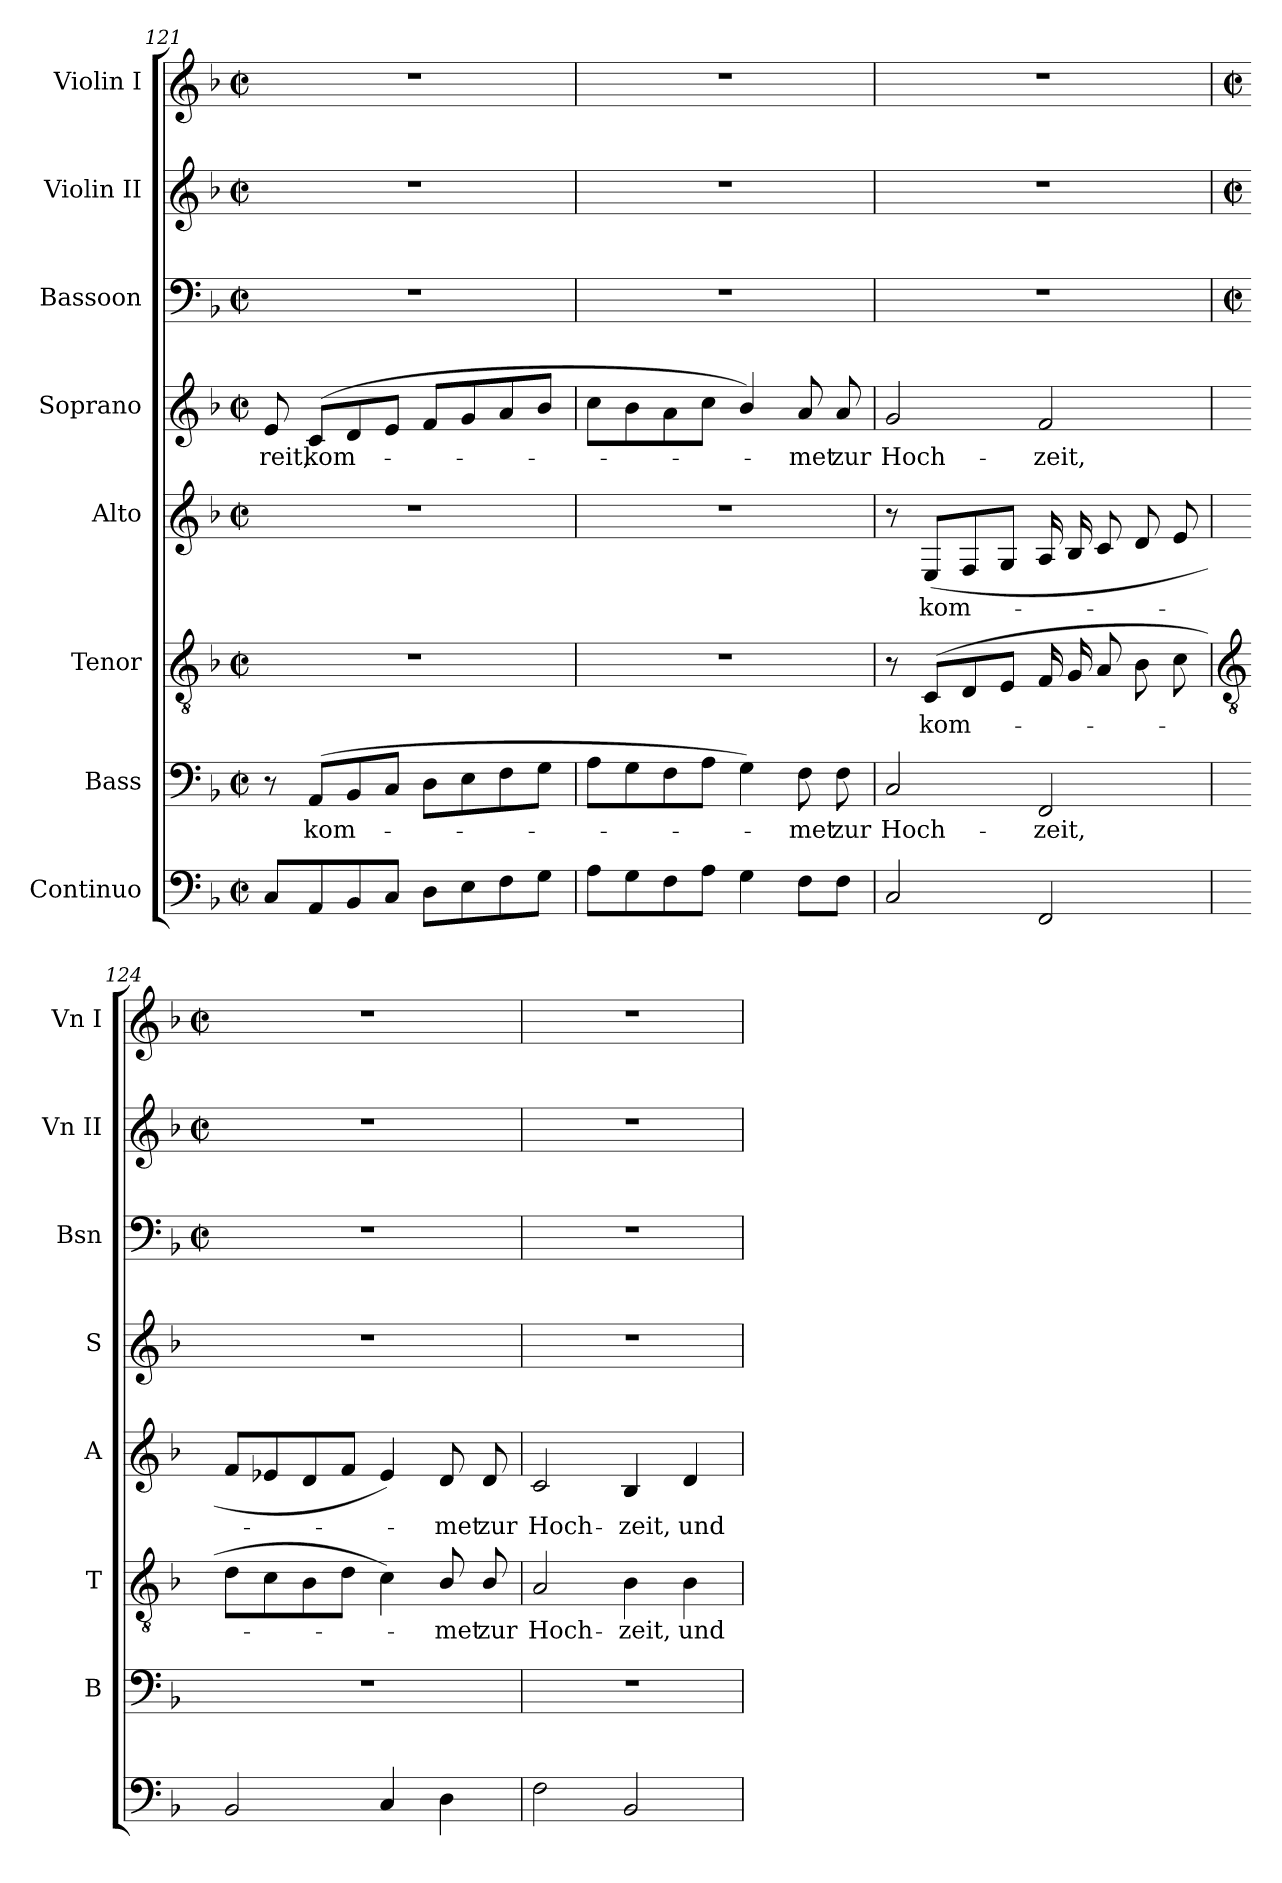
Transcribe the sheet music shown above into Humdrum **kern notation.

**kern	**kern	**text	**kern	**text	**kern	**text	**kern	**text	**kern	**kern	**kern
*part8	*part7	*part7	*part6	*part6	*part5	*part5	*part4	*part4	*part3	*part2	*part1
*staff8	*staff7	*staff7	*staff6	*staff6	*staff5	*staff5	*staff4	*staff4	*staff3	*staff2	*staff1
*I"Continuo	*I"Bass	*	*I"Tenor	*	*I"Alto	*	*I"Soprano	*	*I"Bassoon	*I"Violin II	*I"Violin I
*	*I'B	*	*I'T	*	*I'A	*	*I'S	*	*I'Bsn	*I'Vn II	*I'Vn I
*clefF4	*clefF4	*	*clefGv2	*	*clefG2	*	*clefG2	*	*clefF4	*clefG2	*clefG2
*k[b-]	*k[b-]	*	*k[b-]	*	*k[b-]	*	*k[b-]	*	*k[b-]	*k[b-]	*k[b-]
*F:	*F:	*	*F:	*	*F:	*	*F:	*	*F:	*F:	*F:
*M2/2	*M2/2	*	*M2/2	*	*M2/2	*	*M2/2	*	*M2/2	*M2/2	*M2/2
*met(c|)	*met(c|)	*	*met(c|)	*	*met(c|)	*	*met(c|)	*	*met(c|)	*met(c|)	*met(c|)
=121	=121	=121	=121	=121	=121	=121	=121	=121	=121	=121	=121
!	!	!	!	!	!	!	!	!LO:LY:b	!	!	!
8CL	8r	.	1r	.	1r	.	8e	-reit,	1r	1r	1r
!	!	!LO:LY:b	!	!	!	!	!	!LO:LY:b	!	!	!
8AA	(>8AAL	kom-	.	.	.	.	(>8cL	kom-	.	.	.
8BB-	8BB-	.	.	.	.	.	8d	.	.	.	.
8CJ	8CJ	.	.	.	.	.	8eJ	.	.	.	.
8DL	8DL	.	.	.	.	.	8fL	.	.	.	.
8E	8E	.	.	.	.	.	8g	.	.	.	.
8F	8F	.	.	.	.	.	8a	.	.	.	.
8GJ	8GJ	.	.	.	.	.	8b-J	.	.	.	.
=122	=122	=122	=122	=122	=122	=122	=122	=122	=122	=122	=122
8AL	8AL	.	1r	.	1r	.	8ccL	.	1r	1r	1r
8G	8G	.	.	.	.	.	8b-	.	.	.	.
8F	8F	.	.	.	.	.	8a	.	.	.	.
8AJ	8AJ	.	.	.	.	.	8ccJ	.	.	.	.
4G	4G)	.	.	.	.	.	4b-/)	.	.	.	.
!	!	!LO:LY:b	!	!	!	!	!	!LO:LY:b	!	!	!
8FL	8F	met	.	.	.	.	8a	met	.	.	.
!	!	!LO:LY:b	!	!	!	!	!	!LO:LY:b	!	!	!
8FJ	8F	zur	.	.	.	.	8a	zur	.	.	.
=123	=123	=123	=123	=123	=123	=123	=123	=123	=123	=123	=123
!	!	!LO:LY:b	!	!	!	!	!	!LO:LY:b	!	!	!
2C	2C	Hoch-	8r	.	8r	.	2g	Hoch-	1r	1r	1r
!	!	!	!	!LO:LY:b	!	!LO:LY:b	!	!	!	!	!
.	.	.	(>8CL	kom-	(<8EL	kom-	.	.	.	.	.
.	.	.	8D	.	8F	.	.	.	.	.	.
.	.	.	8EJ	.	8GJ	.	.	.	.	.	.
!	!	!LO:LY:b	!	!	!	!	!	!LO:LY:b	!	!	!
2FF	2FF	-zeit,	16FLL	.	16ALL	.	2f	-zeit,	.	.	.
.	.	.	16G	.	16B-	.	.	.	.	.	.
.	.	.	8AJ	.	8cJ	.	.	.	.	.	.
.	.	.	8B-L	.	8dL	.	.	.	.	.	.
.	.	.	8cJ	.	8eJ	.	.	.	.	.	.
!!LO:LB:g=z
=124	=124	=124	=124	=124	=124	=124	=124	=124	=124	=124	=124
*	*	*	*clefGv2	*	*	*	*	*	*	*	*
*	*	*	*	*	*	*	*	*	*M2/2	*M2/2	*M2/2
*	*	*	*	*	*	*	*	*	*met(c|)	*met(c|)	*met(c|)
2BB-	1r	.	8dL	.	8fL	.	1r	.	1r	1r	1r
.	.	.	8c	.	8e-X	.	.	.	.	.	.
.	.	.	8B-	.	8d	.	.	.	.	.	.
.	.	.	8dJ	.	8fJ	.	.	.	.	.	.
4C	.	.	4c)	.	4e-)	.	.	.	.	.	.
!	!	!	!	!LO:LY:b	!	!LO:LY:b	!	!	!	!	!
4D	.	.	8B-/	met	8d	met	.	.	.	.	.
!	!	!	!	!LO:LY:b	!	!LO:LY:b	!	!	!	!	!
.	.	.	8B-/	zur	8d	zur	.	.	.	.	.
=125	=125	=125	=125	=125	=125	=125	=125	=125	=125	=125	=125
!	!	!	!	!LO:LY:b	!	!LO:LY:b	!	!	!	!	!
2F	1r	.	2A	Hoch-	2c	Hoch-	1r	.	1r	1r	1r
!	!	!	!	!LO:LY:b	!	!LO:LY:b	!	!	!	!	!
2BB-	.	.	4B-	-zeit,	4B-	-zeit,	.	.	.	.	.
!	!	!	!	!LO:LY:b	!	!LO:LY:b	!	!	!	!	!
.	.	.	4B-	und	4d	und	.	.	.	.	.
=	=	=	=	=	=	=	=	=	=	=	=
*-	*-	*-	*-	*-	*-	*-	*-	*-	*-	*-	*-
